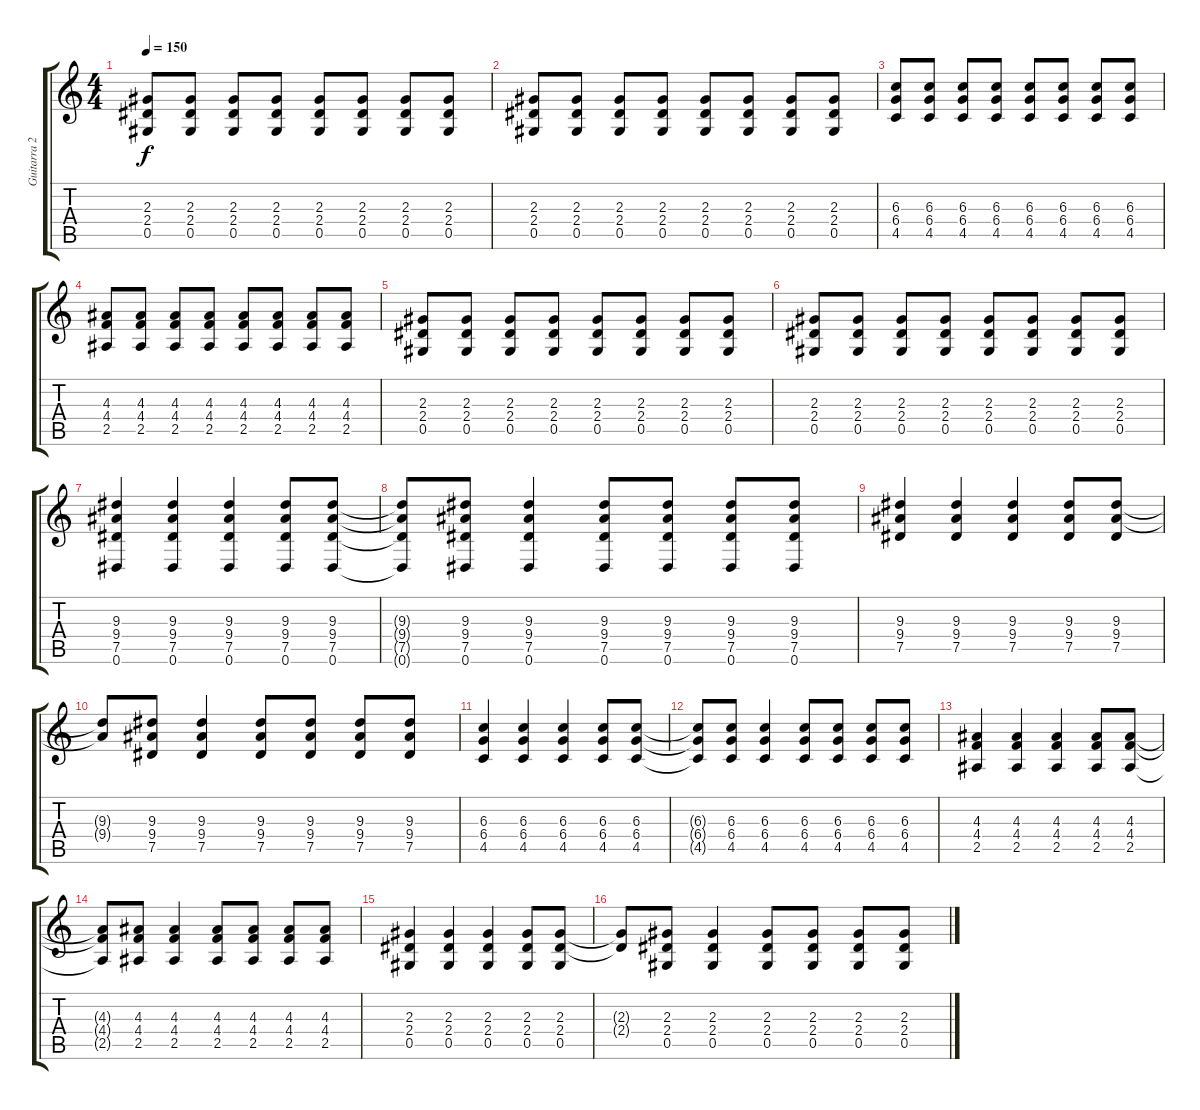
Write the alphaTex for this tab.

\track ("Guitarra 2" "Guitarra 2") {instrument distortionguitar}
\staff {score tabs}
\tuning (Eb4 Bb3 Gb3 Db3 Ab2 Eb2) {hide}
\ts (4 4)
\tempo 150
\clef g2
\ks c
(2.3 2.4 0.5).8{dy f} (2.3 2.4 0.5).8 (2.3 2.4 0.5).8 (2.3 2.4 0.5).8 (2.3 2.4 0.5).8 (2.3 2.4 0.5).8 (2.3 2.4 0.5).8 (2.3 2.4 0.5).8 |
(2.3 2.4 0.5).8 (2.3 2.4 0.5).8 (2.3 2.4 0.5).8 (2.3 2.4 0.5).8 (2.3 2.4 0.5).8 (2.3 2.4 0.5).8 (2.3 2.4 0.5).8 (2.3 2.4 0.5).8 |
(6.3 6.4 4.5).8{volume 16} (6.3 6.4 4.5).8 (6.3 6.4 4.5).8 (6.3 6.4 4.5).8 (6.3 6.4 4.5).8 (6.3 6.4 4.5).8 (6.3 6.4 4.5).8 (6.3 6.4 4.5).8 |
(4.3 4.4 2.5).8 (4.3 4.4 2.5).8 (4.3 4.4 2.5).8 (4.3 4.4 2.5).8 (4.3 4.4 2.5).8 (4.3 4.4 2.5).8 (4.3 4.4 2.5).8 (4.3 4.4 2.5).8 |
(2.3 2.4 0.5).8 (2.3 2.4 0.5).8 (2.3 2.4 0.5).8 (2.3 2.4 0.5).8 (2.3 2.4 0.5).8 (2.3 2.4 0.5).8 (2.3 2.4 0.5).8 (2.3 2.4 0.5).8 |
(2.3 2.4 0.5).8 (2.3 2.4 0.5).8 (2.3 2.4 0.5).8 (2.3 2.4 0.5).8 (2.3 2.4 0.5).8 (2.3 2.4 0.5).8 (2.3 2.4 0.5).8 (2.3 2.4 0.5).8 |
(9.3 9.4 7.5 0.6).4{volume 13} (9.3 9.4 7.5 0.6).4 (9.3 9.4 7.5 0.6).4 (9.3 9.4 7.5 0.6).8 (9.3 9.4 7.5 0.6).8 |
(9.3{t} 9.4{t} 7.5{t} 0.6{t}).8 (9.3 9.4 7.5 0.6).8 (9.3 9.4 7.5 0.6).4 (9.3 9.4 7.5 0.6).8 (9.3 9.4 7.5 0.6).8 (9.3 9.4 7.5 0.6).8 (9.3 9.4 7.5 0.6).8 |
(9.3 9.4 7.5).4 (9.3 9.4 7.5).4 (9.3 9.4 7.5).4 (9.3 9.4 7.5).8 (9.3 9.4 7.5).8 |
(9.3{t} 9.4{t}).8 (9.3 9.4 7.5).8 (9.3 9.4 7.5).4 (9.3 9.4 7.5).8 (9.3 9.4 7.5).8 (9.3 9.4 7.5).8 (9.3 9.4 7.5).8 |
(6.3 6.4 4.5).4 (6.3 6.4 4.5).4 (6.3 6.4 4.5).4 (6.3 6.4 4.5).8 (6.3 6.4 4.5).8 |
(6.3{t} 6.4{t} 4.5{t}).8 (6.3 6.4 4.5).8 (6.3 6.4 4.5).4 (6.3 6.4 4.5).8 (6.3 6.4 4.5).8 (6.3 6.4 4.5).8 (6.3 6.4 4.5).8 |
(4.3 4.4 2.5).4 (4.3 4.4 2.5).4 (4.3 4.4 2.5).4 (4.3 4.4 2.5).8 (4.3 4.4 2.5).8 |
(4.3{t} 4.4{t} 2.5{t}).8 (4.3 4.4 2.5).8 (4.3 4.4 2.5).4 (4.3 4.4 2.5).8 (4.3 4.4 2.5).8 (4.3 4.4 2.5).8 (4.3 4.4 2.5).8 |
(2.3 2.4 0.5).4 (2.3 2.4 0.5).4 (2.3 2.4 0.5).4 (2.3 2.4 0.5).8 (2.3 2.4 0.5).8 |
(2.3{t} 2.4{t}).8 (2.3 2.4 0.5).8 (2.3 2.4 0.5).4 (2.3 2.4 0.5).8 (2.3 2.4 0.5).8 (2.3 2.4 0.5).8 (2.3 2.4 0.5).8
